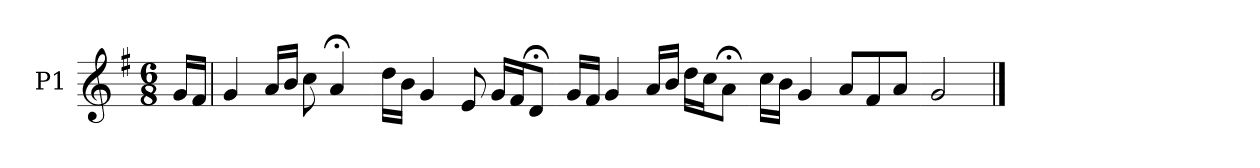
**kern
*part1
*staff1
*I"P1
*clefG2
*k[f#]
*G:
*M6/8
=
16g/LL
16f#/JJ
=1
4g/
16a/LL
16b/JJ
8cc\
4a;</
=2-
16dd\LL
16b\JJ
4g/
8e/
16g/LL
16f#/J
8d;</J
=3-
16g/LL
16f#/JJ
4g/
16a/LL
16b/JJ
16dd\LL
16cc\J
8a;<\J
=4-
16cc\LL
16b\JJ
4g/
8a/L
8f#/
8a/J
=5-
2g/
==
*-
